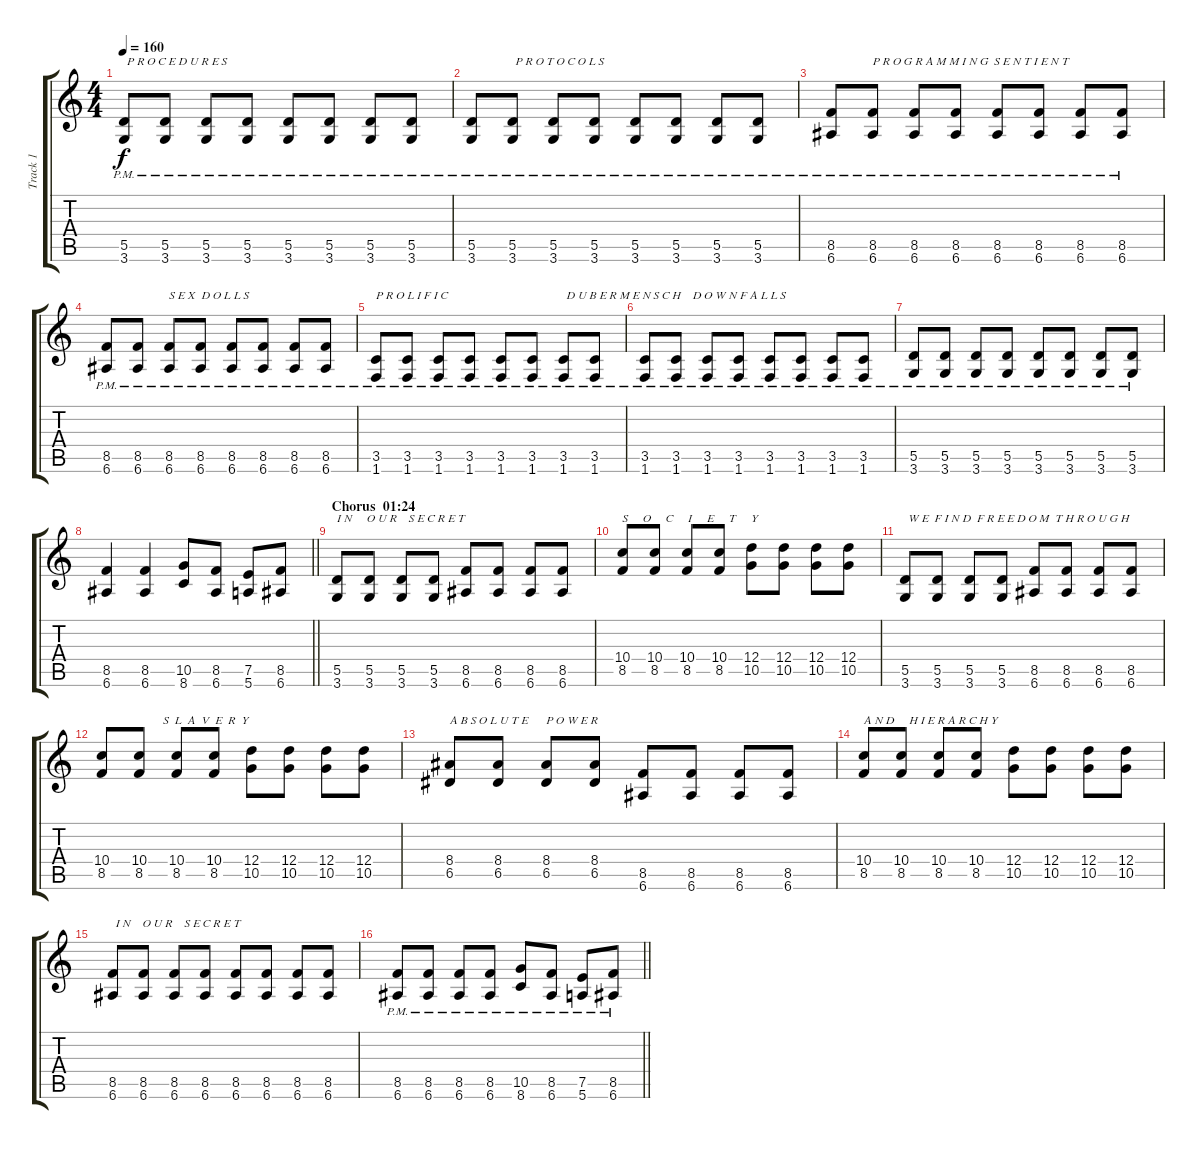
\track ("Track 1" "Track 1") {instrument distortionguitar}
\staff {score tabs}
\tuning (E4 B3 G3 D3 A2 E2) {hide}
\ts (4 4)
\tempo 160
\clef g2
\ks c
(5.5{pm} 3.6{pm}).8{txt " P R O C E D U R E S" dy f} (5.5{pm} 3.6{pm}).8 (5.5{pm} 3.6{pm}).8 (5.5{pm} 3.6{pm}).8 (5.5{pm} 3.6{pm}).8 (5.5{pm} 3.6{pm}).8 (5.5{pm} 3.6{pm}).8 (5.5{pm} 3.6{pm}).8 |
(5.5{pm} 3.6{pm}).8 (5.5{pm} 3.6{pm}).8{txt " P R O T O C O L S"} (5.5{pm} 3.6{pm}).8 (5.5{pm} 3.6{pm}).8 (5.5{pm} 3.6{pm}).8 (5.5{pm} 3.6{pm}).8 (5.5{pm} 3.6{pm}).8 (5.5{pm} 3.6{pm}).8 |
(8.5{pm} 6.6{pm}).8 (8.5{pm} 6.6{pm}).8{txt "P R O G R A M M I N G  S E N T I E N T"} (8.5{pm} 6.6{pm}).8 (8.5{pm} 6.6{pm}).8 (8.5{pm} 6.6{pm}).8 (8.5{pm} 6.6{pm}).8 (8.5{pm} 6.6{pm}).8 (8.5{pm} 6.6{pm}).8 |
(8.5{pm} 6.6{pm}).8 (8.5{pm} 6.6{pm}).8 (8.5{pm} 6.6{pm}).8{txt "S E X  D O L L S"} (8.5{pm} 6.6{pm}).8 (8.5{pm} 6.6{pm}).8 (8.5{pm} 6.6{pm}).8 (8.5{pm} 6.6{pm}).8 (8.5{pm} 6.6{pm}).8 |
(3.5{pm} 1.6{pm}).8{txt "P R O L I F I C                   "} (3.5{pm} 1.6{pm}).8 (3.5{pm} 1.6{pm}).8 (3.5{pm} 1.6{pm}).8 (3.5{pm} 1.6{pm}).8 (3.5{pm} 1.6{pm}).8 (3.5{pm} 1.6{pm}).8{txt " D U B E R M E N S C H    D O W N F A L L S"} (3.5{pm} 1.6{pm}).8 |
(3.5{pm} 1.6{pm}).8 (3.5{pm} 1.6{pm}).8 (3.5{pm} 1.6{pm}).8 (3.5{pm} 1.6{pm}).8 (3.5{pm} 1.6{pm}).8 (3.5{pm} 1.6{pm}).8 (3.5{pm} 1.6{pm}).8 (3.5{pm} 1.6{pm}).8 |
(5.5{pm} 3.6{pm}).8 (5.5{pm} 3.6{pm}).8 (5.5{pm} 3.6{pm}).8 (5.5{pm} 3.6{pm}).8 (5.5{pm} 3.6{pm}).8 (5.5{pm} 3.6{pm}).8 (5.5{pm} 3.6{pm}).8 (5.5{pm} 3.6{pm}).8 |
\barLineRight lightlight
(8.5 6.6).4 (8.5 6.6).4 (10.5 8.6).8 (8.5 6.6).8 (7.5 5.6).8 (8.5 6.6).8 |
\section ("" "Chorus  01:24")
(5.5 3.6).8{txt "I N     O U R    S E C R E T"} (5.5 3.6).8 (5.5 3.6).8 (5.5 3.6).8 (8.5 6.6).8 (8.5 6.6).8 (8.5 6.6).8 (8.5 6.6).8 |
(10.4 8.5).8{txt "S     O     C     I     E     T     Y"} (10.4 8.5).8 (10.4 8.5).8 (10.4 8.5).8 (12.4 10.5).8 (12.4 10.5).8 (12.4 10.5).8 (12.4 10.5).8 |
(5.5 3.6).8{txt " W E  F I N D  F R E E D O M  T H R O U G H"} (5.5 3.6).8 (5.5 3.6).8 (5.5 3.6).8 (8.5 6.6).8 (8.5 6.6).8 (8.5 6.6).8 (8.5 6.6).8 |
(10.4 8.5).8 (10.4 8.5).8{txt "        S  L  A  V  E  R  Y"} (10.4 8.5).8 (10.4 8.5).8 (12.4 10.5).8 (12.4 10.5).8 (12.4 10.5).8 (12.4 10.5).8 |
(8.4 6.5).8{txt "A B S O L U T E      P O W E R"} (8.4 6.5).8 (8.4 6.5).8 (8.4 6.5).8 (8.5 6.6).8 (8.5 6.6).8 (8.5 6.6).8 (8.5 6.6).8 |
(10.4 8.5).8{txt "A N D     H I E R A R C H Y"} (10.4 8.5).8 (10.4 8.5).8 (10.4 8.5).8 (12.4 10.5).8 (12.4 10.5).8 (12.4 10.5).8 (12.4 10.5).8 |
(8.5 6.6).8{txt " I N    O U R    S E C R E T"} (8.5 6.6).8 (8.5 6.6).8 (8.5 6.6).8 (8.5 6.6).8 (8.5 6.6).8 (8.5 6.6).8 (8.5 6.6).8 |
\barLineRight lightlight
(8.5{pm} 6.6{pm}).8 (8.5{pm} 6.6{pm}).8 (8.5{pm} 6.6{pm}).8 (8.5{pm} 6.6{pm}).8 (10.5{pm} 8.6{pm}).8 (8.5{pm} 6.6{pm}).8 (7.5{pm} 5.6{pm}).8 (8.5{pm} 6.6{pm}).8
